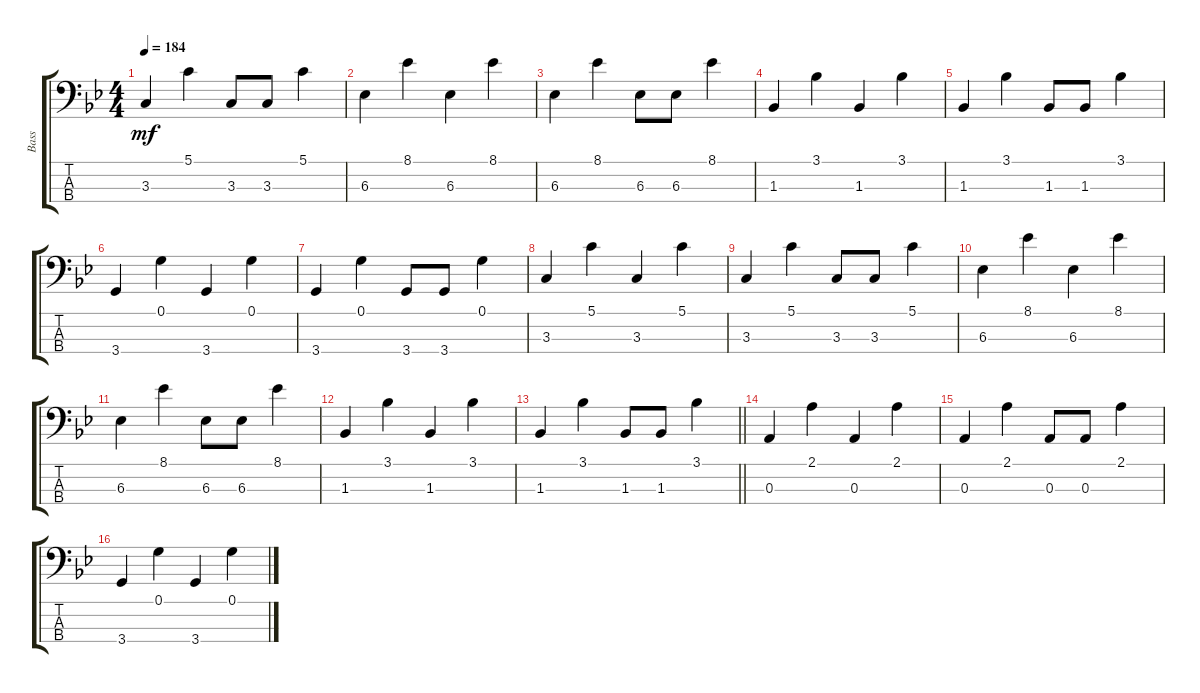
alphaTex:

\track ("Bass" "Bass") {instrument electricbassfinger}
\staff {score tabs}
\tuning (G2 D2 A1 E1) {hide}
\ts (4 4)
\tempo 184
\clef f4
\ks bb
3.3.4{dy mf} 5.1.4 3.3.8 3.3.8 5.1.4 |
6.3.4 8.1.4 6.3.4 8.1.4 |
6.3.4 8.1.4 6.3.8 6.3.8 8.1.4 |
1.3.4 3.1.4 1.3.4 3.1.4 |
1.3.4 3.1.4 1.3.8 1.3.8 3.1.4 |
3.4.4 0.1.4 3.4.4 0.1.4 |
3.4.4 0.1.4 3.4.8 3.4.8 0.1.4 |
3.3.4 5.1.4 3.3.4 5.1.4 |
3.3.4 5.1.4 3.3.8 3.3.8 5.1.4 |
6.3.4 8.1.4 6.3.4 8.1.4 |
6.3.4 8.1.4 6.3.8 6.3.8 8.1.4 |
1.3.4 3.1.4 1.3.4 3.1.4 |
\barLineRight lightlight
1.3.4 3.1.4 1.3.8 1.3.8 3.1.4 |
0.3.4 2.1.4 0.3.4 2.1.4 |
0.3.4 2.1.4 0.3.8 0.3.8 2.1.4 |
3.4.4 0.1.4 3.4.4 0.1.4
